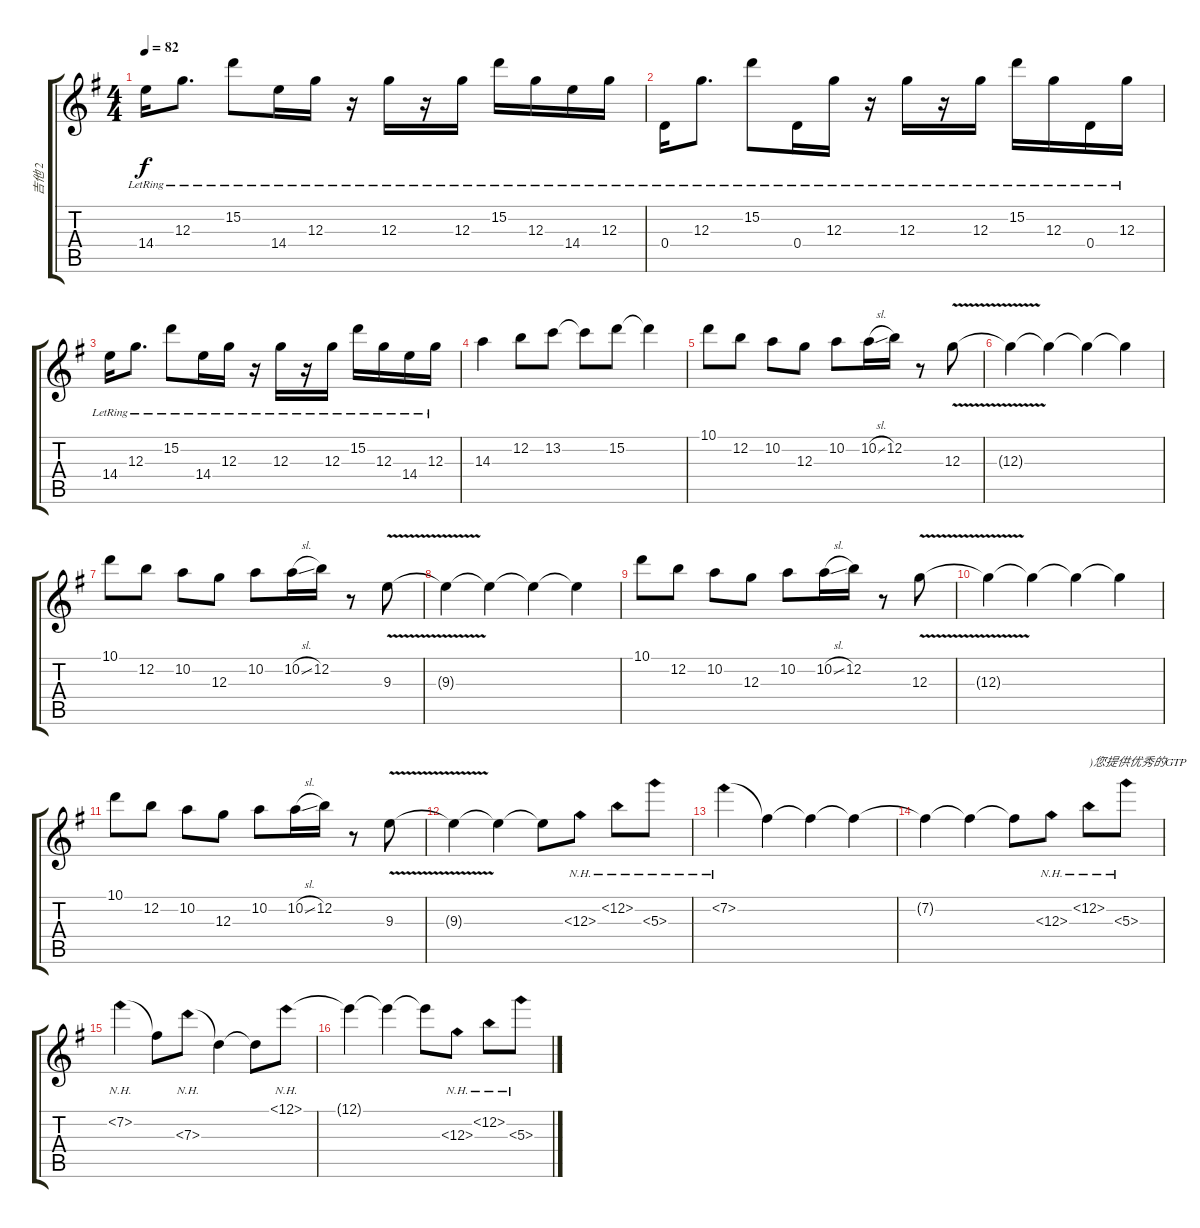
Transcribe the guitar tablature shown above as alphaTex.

\track ("吉他 2" "吉他 2") {instrument acousticguitarsteel}
\staff {score tabs}
\tuning (E4 B3 G3 D3 A2 E2) {hide}
\ts (4 4)
\tempo 82
\clef g2
\ks g
14.4{lr}.16{dy f} 12.3{lr}.8{d} 15.2{lr}.8 14.4{lr}.16 12.3{lr}.16 r.16 12.3{lr}.16 r.16 12.3{lr}.16 15.2{lr}.16 12.3{lr}.16 14.4{lr}.16 12.3{lr}.16 |
0.4{lr}.16 12.3{lr}.8{d} 15.2{lr}.8 0.4{lr}.16 12.3{lr}.16 r.16 12.3{lr}.16 r.16 12.3{lr}.16 15.2{lr}.16 12.3{lr}.16 0.4{lr}.16 12.3{lr}.16 |
14.4{lr}.16 12.3{lr}.8{d} 15.2{lr}.8 14.4{lr}.16 12.3{lr}.16 r.16 12.3{lr}.16 r.16 12.3{lr}.16 15.2{lr}.16 12.3{lr}.16 14.4{lr}.16 12.3{lr}.16 |
14.3.4 12.2.8 13.2.8 13.2{t}.8 15.2.8 15.2{t}.4 |
10.1.8 12.2.8 10.2.8 12.3.8 10.2.8 10.2{sl}.16 12.2.16 r.8 12.3{v}.8 |
12.3{t}.4 12.3{t}.4 12.3{t}.4 12.3{t}.4 |
10.1.8 12.2.8 10.2.8 12.3.8 10.2.8 10.2{sl}.16 12.2.16 r.8 9.3{v}.8 |
9.3{t}.4 9.3{t}.4 9.3{t}.4 9.3{t}.4 |
10.1.8 12.2.8 10.2.8 12.3.8 10.2.8 10.2{sl}.16 12.2.16 r.8 12.3{v}.8 |
12.3{t}.4 12.3{t}.4 12.3{t}.4 12.3{t}.4 |
10.1.8 12.2.8 10.2.8 12.3.8 10.2.8 10.2{sl}.16 12.2.16 r.8 9.3{v}.8 |
9.3{t}.4 9.3{t}.4 9.3{t}.8 12.3{nh}.8 12.2{nh}.8 5.3{nh}.8 |
7.2{nh}.4 7.2{t}.4 7.2{t}.4 7.2{t}.4 |
7.2{t}.4 7.2{t}.4 7.2{t}.8 12.3{nh}.8 12.2{nh}.8{txt ")您提供优秀的GTP"} 5.3{nh}.8 |
7.2{nh}.4 7.2{t}.8 7.3{nh}.8 7.3{t}.4 7.3{t}.8 12.1{nh}.8 |
12.1{t}.4 12.1{t}.4 12.1{t}.8 12.3{nh}.8 12.2{nh}.8 5.3{nh}.8
